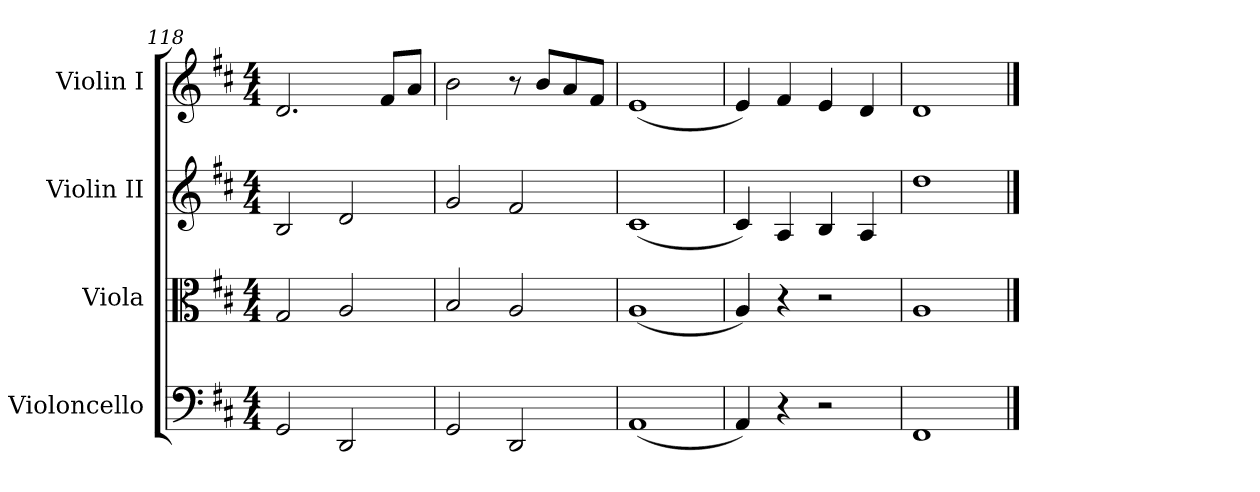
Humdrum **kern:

**kern	**kern	**kern	**kern
*part4	*part3	*part2	*part1
*staff4	*staff3	*staff2	*staff1
*I"Violoncello	*I"Viola	*I"Violin II	*I"Violin I
*I'Vc	*I'Vla	*I'Vln	*I'Vln
*clefF4	*clefC3	*clefG2	*clefG2
*k[f#c#]	*k[f#c#]	*k[f#c#]	*k[f#c#]
*M4/4	*M4/4	*M4/4	*M4/4
=118	=118	=118	=118
2GG/	2G/	2B/	2.d/
2DD/	2A/	2d/	.
.	.	.	8f#/L
.	.	.	8a/J
!!LO:LB:g=z
=119	=119	=119	=119
2GG/	2B/	2g/	2b\
2DD/	2A/	2f#/	8r
.	.	.	8b/L
.	.	.	8a/
.	.	.	8f#/J
=120	=120	=120	=120
(<1AA	(<1A	(<1c#	(<1e
=121	=121	=121	=121
4AA/)	4A/)	4c#/)	4e/)
4r	4r	4A/	4f#/
2r	2r	4B/	4e/
.	.	4A/	4d/
=122	=122	=122	=122
1FF#	1A	1dd	1d
==	==	==	==
*-	*-	*-	*-
